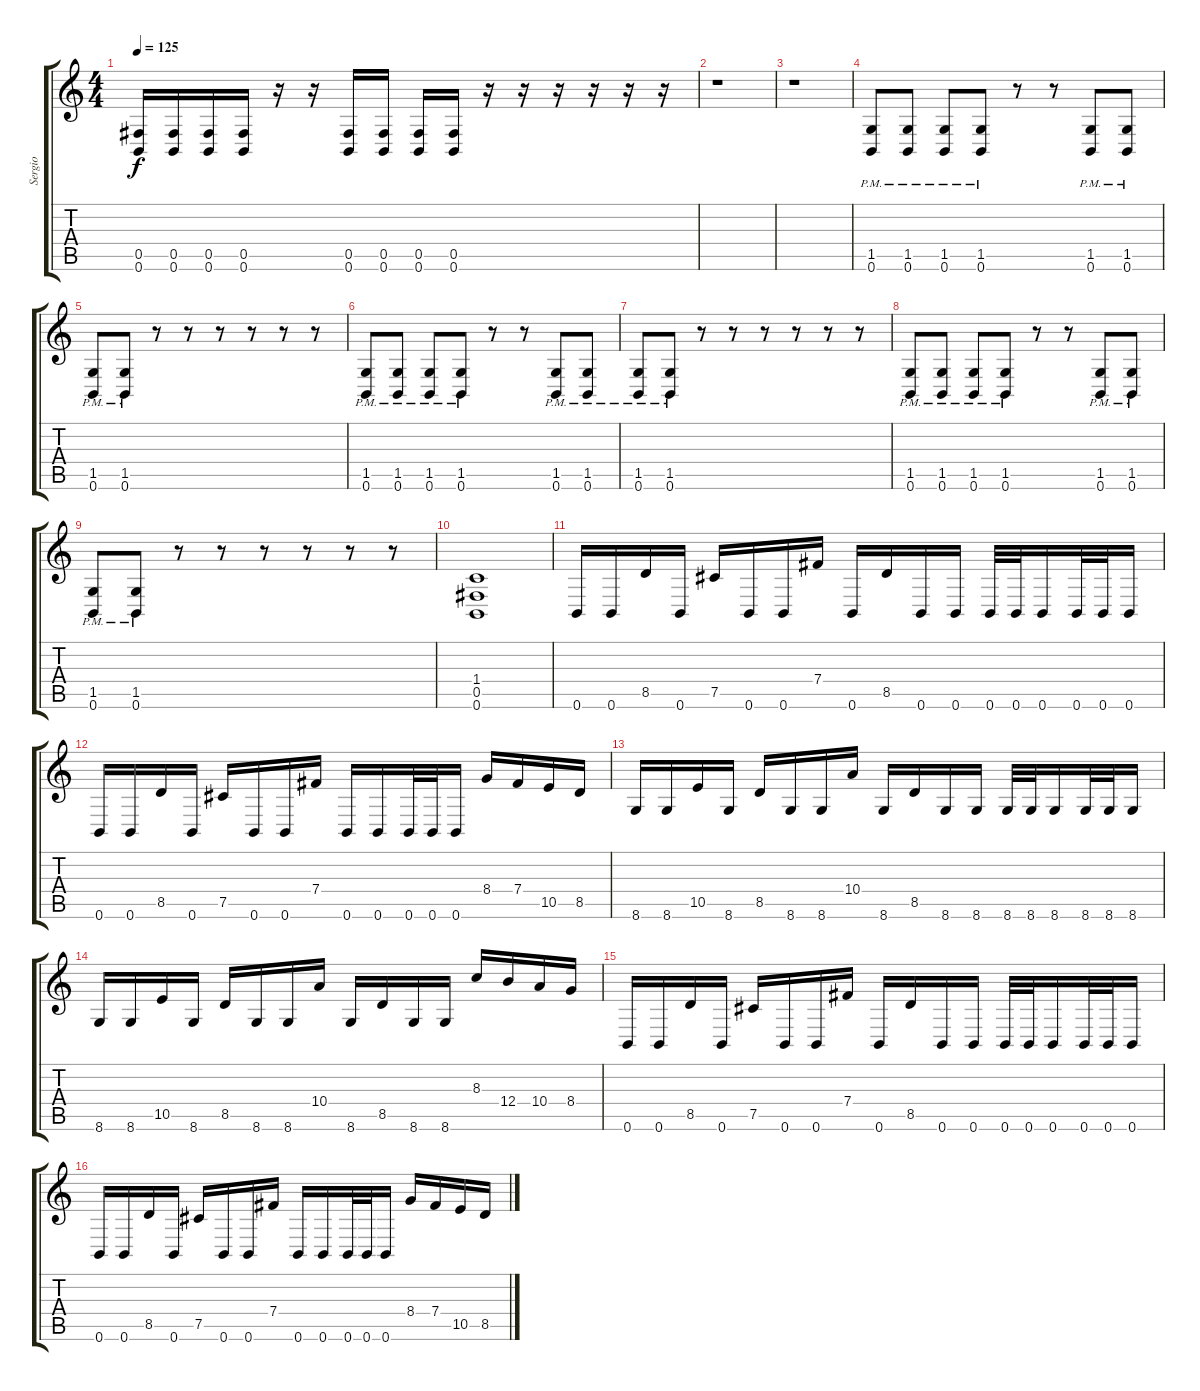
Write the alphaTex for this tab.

\track ("Sergio" "Sergio") {instrument distortionguitar}
\staff {score tabs}
\tuning (Db4 Ab3 E3 B2 Gb2 B1) {hide}
\ts (4 4)
\tempo 125
\clef g2
\ks c
(0.5 0.6).16{dy f} (0.5 0.6).16 (0.5 0.6).16 (0.5 0.6).16 r.16 r.16 (0.5 0.6).16 (0.5 0.6).16 (0.5 0.6).16 (0.5 0.6).16 r.16 r.16 r.16 r.16 r.16 r.16 |
r.1 |
r.1 |
(1.5{pm} 0.6{pm}).8 (1.5{pm} 0.6{pm}).8 (1.5{pm} 0.6{pm}).8 (1.5{pm} 0.6{pm}).8 r.8 r.8 (1.5{pm} 0.6{pm}).8 (1.5{pm} 0.6{pm}).8 |
(1.5{pm} 0.6{pm}).8 (1.5{pm} 0.6{pm}).8 r.8 r.8 r.8 r.8 r.8 r.8 |
(1.5{pm} 0.6{pm}).8 (1.5{pm} 0.6{pm}).8 (1.5{pm} 0.6{pm}).8 (1.5{pm} 0.6{pm}).8 r.8 r.8 (1.5{pm} 0.6{pm}).8 (1.5{pm} 0.6{pm}).8 |
(1.5{pm} 0.6{pm}).8 (1.5{pm} 0.6{pm}).8 r.8 r.8 r.8 r.8 r.8 r.8 |
(1.5{pm} 0.6{pm}).8 (1.5{pm} 0.6{pm}).8 (1.5{pm} 0.6{pm}).8 (1.5{pm} 0.6{pm}).8 r.8 r.8 (1.5{pm} 0.6{pm}).8 (1.5{pm} 0.6{pm}).8 |
(1.5{pm} 0.6{pm}).8 (1.5{pm} 0.6{pm}).8 r.8 r.8 r.8 r.8 r.8 r.8 |
(1.4 0.5 0.6).1 |
0.6.16 0.6.16 8.5.16 0.6.16 7.5.16 0.6.16 0.6.16 7.4.16 0.6.16 8.5.16 0.6.16 0.6.16 0.6.32 0.6.32 0.6.16 0.6.32 0.6.32 0.6.16 |
0.6.16 0.6.16 8.5.16 0.6.16 7.5.16 0.6.16 0.6.16 7.4.16 0.6.16 0.6.16 0.6.32 0.6.32 0.6.16 8.4.16 7.4.16 10.5.16 8.5.16 |
8.6.16 8.6.16 10.5.16 8.6.16 8.5.16 8.6.16 8.6.16 10.4.16 8.6.16 8.5.16 8.6.16 8.6.16 8.6.32 8.6.32 8.6.16 8.6.32 8.6.32 8.6.16 |
8.6.16 8.6.16 10.5.16 8.6.16 8.5.16 8.6.16 8.6.16 10.4.16 8.6.16 8.5.16 8.6.16 8.6.16 8.3.16 12.4.16 10.4.16 8.4.16 |
0.6.16 0.6.16 8.5.16 0.6.16 7.5.16 0.6.16 0.6.16 7.4.16 0.6.16 8.5.16 0.6.16 0.6.16 0.6.32 0.6.32 0.6.16 0.6.32 0.6.32 0.6.16 |
0.6.16 0.6.16 8.5.16 0.6.16 7.5.16 0.6.16 0.6.16 7.4.16 0.6.16 0.6.16 0.6.32 0.6.32 0.6.16 8.4.16 7.4.16 10.5.16 8.5.16
